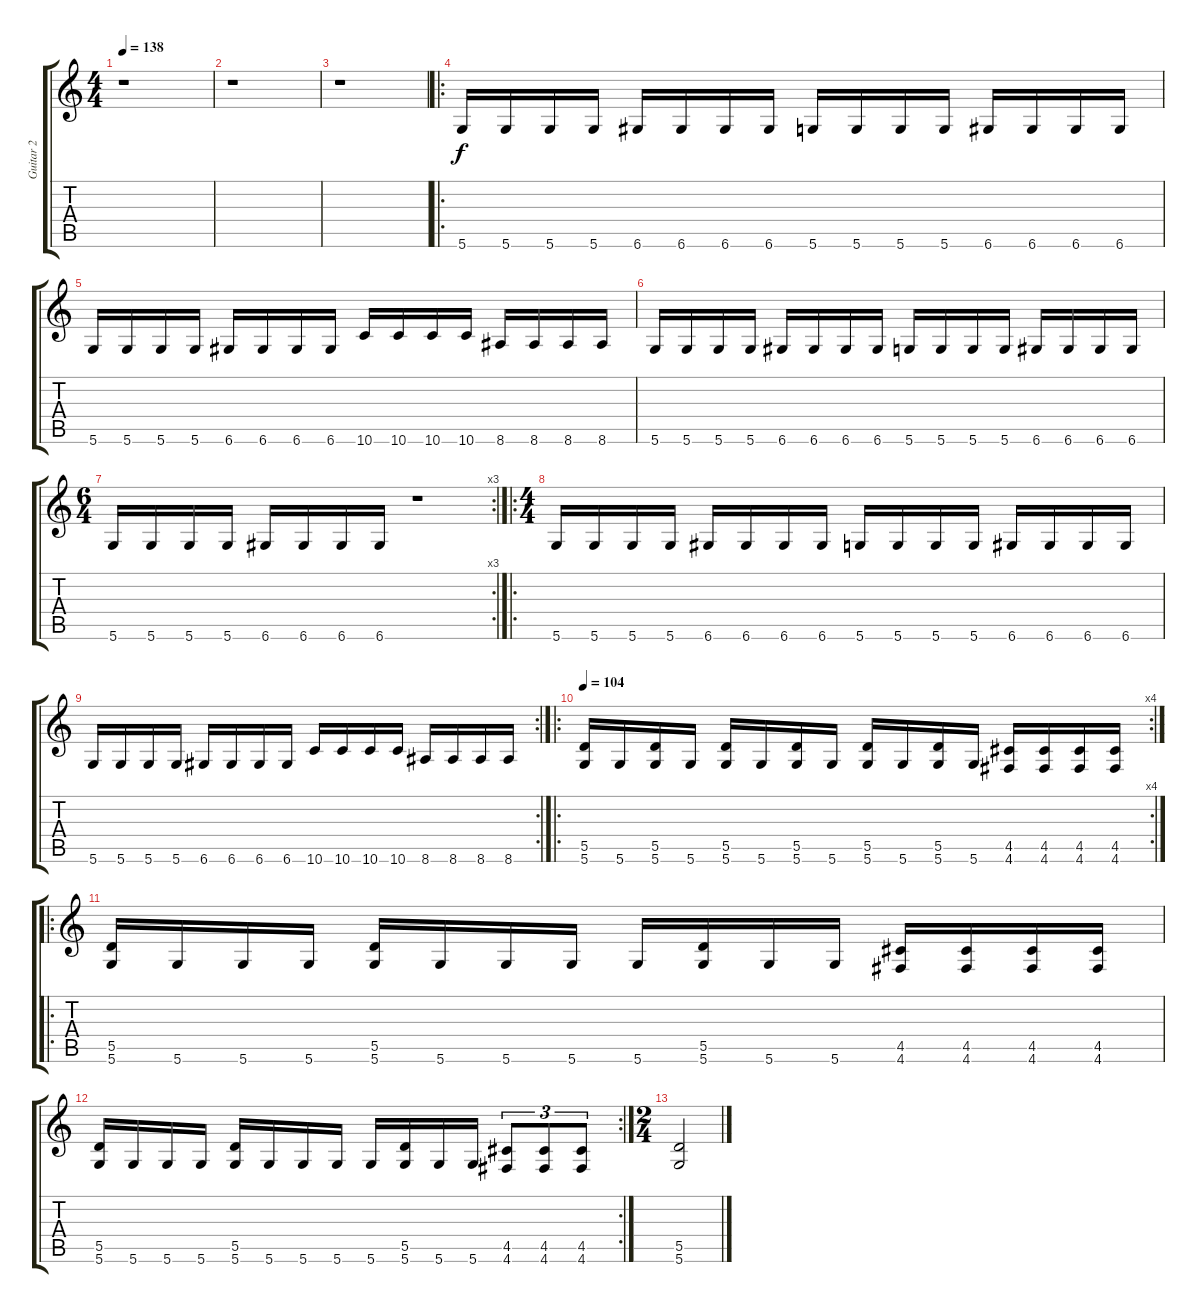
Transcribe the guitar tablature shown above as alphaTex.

\track ("Guitar 2" "Guitar 2") {instrument distortionguitar}
\staff {score tabs}
\tuning (E4 B3 G3 D3 A2 D2) {hide}
\ts (4 4)
\tempo 138
\clef g2
\ks c
r.1{dy f} |
r.1 |
r.1 |
\ro
5.6.16 5.6.16 5.6.16 5.6.16 6.6.16 6.6.16 6.6.16 6.6.16 5.6.16 5.6.16 5.6.16 5.6.16 6.6.16 6.6.16 6.6.16 6.6.16 |
5.6.16 5.6.16 5.6.16 5.6.16 6.6.16 6.6.16 6.6.16 6.6.16 10.6.16 10.6.16 10.6.16 10.6.16 8.6.16 8.6.16 8.6.16 8.6.16 |
5.6.16 5.6.16 5.6.16 5.6.16 6.6.16 6.6.16 6.6.16 6.6.16 5.6.16 5.6.16 5.6.16 5.6.16 6.6.16 6.6.16 6.6.16 6.6.16 |
\rc 3
\ts (6 4)
5.6.16 5.6.16 5.6.16 5.6.16 6.6.16 6.6.16 6.6.16 6.6.16 r.1 |
\ro
\ts (4 4)
5.6.16 5.6.16 5.6.16 5.6.16 6.6.16 6.6.16 6.6.16 6.6.16 5.6.16 5.6.16 5.6.16 5.6.16 6.6.16 6.6.16 6.6.16 6.6.16 |
\rc 2
5.6.16 5.6.16 5.6.16 5.6.16 6.6.16 6.6.16 6.6.16 6.6.16 10.6.16 10.6.16 10.6.16 10.6.16 8.6.16 8.6.16 8.6.16 8.6.16 |
\ro
\rc 4
\tempo 104
(5.5 5.6).16 5.6.16 (5.5 5.6).16 5.6.16 (5.5 5.6).16 5.6.16 (5.5 5.6).16 5.6.16 (5.5 5.6).16 5.6.16 (5.5 5.6).16 5.6.16 (4.5 4.6).16 (4.5 4.6).16 (4.5 4.6).16 (4.5 4.6).16 |
\ro
(5.5 5.6).16 5.6.16 5.6.16 5.6.16 (5.5 5.6).16 5.6.16 5.6.16 5.6.16 5.6.16 (5.5 5.6).16 5.6.16 5.6.16 (4.5 4.6).16 (4.5 4.6).16 (4.5 4.6).16 (4.5 4.6).16 |
\rc 2
(5.5 5.6).16 5.6.16 5.6.16 5.6.16 (5.5 5.6).16 5.6.16 5.6.16 5.6.16 5.6.16 (5.5 5.6).16 5.6.16 5.6.16 (4.5 4.6).8{tu (3 2)} (4.5 4.6).8{tu (3 2)} (4.5 4.6).8{tu (3 2)} |
\ts (2 4)
(5.5 5.6).2
